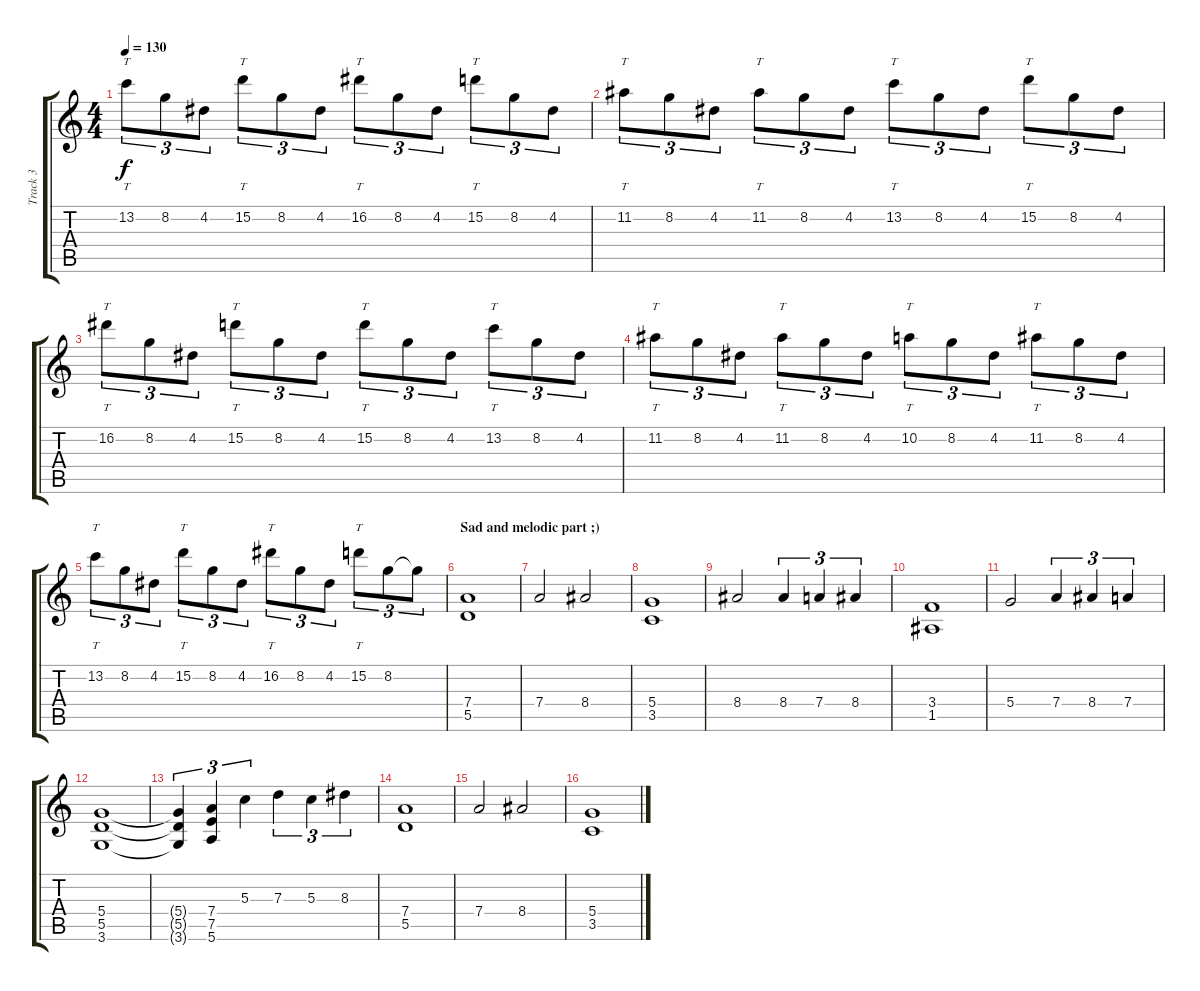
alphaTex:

\track ("Track 3" "Track 3") {instrument distortionguitar}
\staff {score tabs}
\tuning (E4 B3 G3 D3 A2 E2) {hide}
\ts (4 4)
\tempo 130
\clef g2
\ks c
13.2.8{tt tu (3 2) dy f} 8.2.8{tu (3 2)} 4.2.8{tu (3 2)} 15.2.8{tt tu (3 2)} 8.2.8{tu (3 2)} 4.2.8{tu (3 2)} 16.2.8{tt tu (3 2)} 8.2.8{tu (3 2)} 4.2.8{tu (3 2)} 15.2.8{tt tu (3 2)} 8.2.8{tu (3 2)} 4.2.8{tu (3 2)} |
11.2.8{tt tu (3 2)} 8.2.8{tu (3 2)} 4.2.8{tu (3 2)} 11.2.8{tt tu (3 2)} 8.2.8{tu (3 2)} 4.2.8{tu (3 2)} 13.2.8{tt tu (3 2)} 8.2.8{tu (3 2)} 4.2.8{tu (3 2)} 15.2.8{tt tu (3 2)} 8.2.8{tu (3 2)} 4.2.8{tu (3 2)} |
16.2.8{tt tu (3 2)} 8.2.8{tu (3 2)} 4.2.8{tu (3 2)} 15.2.8{tt tu (3 2)} 8.2.8{tu (3 2)} 4.2.8{tu (3 2)} 15.2.8{tt tu (3 2)} 8.2.8{tu (3 2)} 4.2.8{tu (3 2)} 13.2.8{tt tu (3 2)} 8.2.8{tu (3 2)} 4.2.8{tu (3 2)} |
11.2.8{tt tu (3 2)} 8.2.8{tu (3 2)} 4.2.8{tu (3 2)} 11.2.8{tt tu (3 2)} 8.2.8{tu (3 2)} 4.2.8{tu (3 2)} 10.2.8{tt tu (3 2)} 8.2.8{tu (3 2)} 4.2.8{tu (3 2)} 11.2.8{tt tu (3 2)} 8.2.8{tu (3 2)} 4.2.8{tu (3 2)} |
13.2.8{tt tu (3 2)} 8.2.8{tu (3 2)} 4.2.8{tu (3 2)} 15.2.8{tt tu (3 2)} 8.2.8{tu (3 2)} 4.2.8{tu (3 2)} 16.2.8{tt tu (3 2)} 8.2.8{tu (3 2)} 4.2.8{tu (3 2)} 15.2.8{tt tu (3 2)} 8.2.8{tu (3 2)} 8.2{t}.8{tu (3 2)} |
\section ("" "Sad and melodic part ;)")
(7.4 5.5).1 |
7.4.2 8.4.2 |
(5.4 3.5).1 |
8.4.2 8.4.4{tu (3 2)} 7.4.4{tu (3 2)} 8.4.4{tu (3 2)} |
(3.4 1.5).1 |
5.4.2 7.4.4{tu (3 2)} 8.4.4{tu (3 2)} 7.4.4{tu (3 2)} |
(5.4 5.5 3.6).1 |
(5.4{t} 5.5{t} 3.6{t}).4{tu (3 2)} (7.4 7.5 5.6).4{tu (3 2)} 5.3.4{tu (3 2)} 7.3.4{tu (3 2)} 5.3.4{tu (3 2)} 8.3.4{tu (3 2)} |
(7.4 5.5).1 |
7.4.2 8.4.2 |
(5.4 3.5).1
